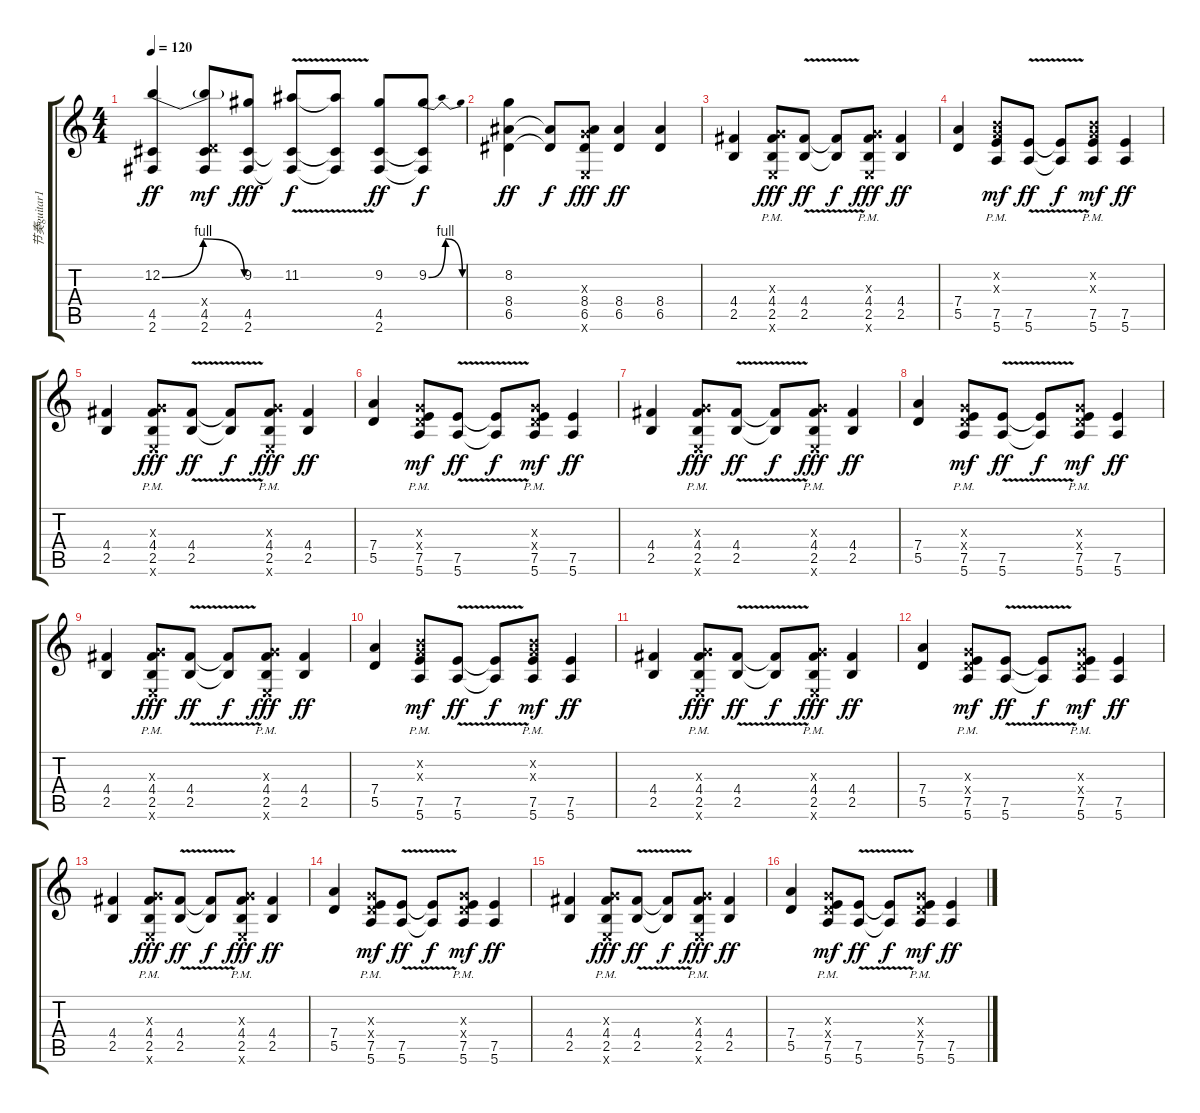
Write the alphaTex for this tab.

\track ("节奏guitar1" "节奏guitar1") {instrument distortionguitar}
\staff {score tabs}
\tuning (E4 B3 G3 D3 A2 E2) {hide}
\ts (4 4)
\tempo 120
\clef g2
\ks c
(12.2{be (bendrelease 0 0 15 4 44 4 60 0)} 4.5 2.6).4{dy ff} (12.2{t} 0.4{x} 4.5 2.6).8{dy mf} (9.2 4.5 2.6).8{dy fff} (11.2{v} 4.5{t} 2.6{t}).8{dy f} (11.2{t} 4.5{t} 2.6{t}).8 (9.2 4.5 2.6).8{dy ff} (9.2{be (bendrelease 0 0 30 4 30 4 60 0)} 4.5{t} 2.6{t}).8{dy f} |
(8.2 8.4 6.5).4{dy ff} (8.4{t} 6.5{t}).8{dy f} (0.3{x} 8.4 6.5 0.6{x}).8{dy fff} (8.4 6.5).4{dy ff} (8.4 6.5).4 |
(4.4 2.5).4 (0.3{x} 4.4{pm} 2.5{pm} 0.6{x}).8{dy fff} (4.4{v} 2.5{v}).8{dy ff} (4.4{t} 2.5{t}).8{dy f} (0.3{x} 4.4{pm} 2.5{pm} 0.6{x}).8{dy fff} (4.4 2.5).4{dy ff} |
(7.4 5.5).4 (0.2{x} 0.3{x} 7.5{pm} 5.6).8{dy mf} (7.5{v} 5.6).8{dy ff} (7.5{t} 5.6{t}).8{dy f} (0.2{x} 0.3{x} 7.5{pm} 5.6).8{dy mf} (7.5 5.6).4{dy ff} |
(4.4 2.5).4 (0.3{x} 4.4{pm} 2.5{pm} 0.6{x}).8{dy fff} (4.4{v} 2.5{v}).8{dy ff} (4.4{t} 2.5{t}).8{dy f} (0.3{x} 4.4{pm} 2.5{pm} 0.6{x}).8{dy fff} (4.4 2.5).4{dy ff} |
(7.4 5.5).4 (0.3{x} 0.4{x} 7.5{pm} 5.6).8{dy mf} (7.5{v} 5.6).8{dy ff} (7.5{t} 5.6{t}).8{dy f} (0.3{x} 0.4{x} 7.5{pm} 5.6).8{dy mf} (7.5 5.6).4{dy ff} |
(4.4 2.5).4 (0.3{x} 4.4{pm} 2.5{pm} 0.6{x}).8{dy fff} (4.4{v} 2.5{v}).8{dy ff} (4.4{t} 2.5{t}).8{dy f} (0.3{x} 4.4{pm} 2.5{pm} 0.6{x}).8{dy fff} (4.4 2.5).4{dy ff} |
(7.4 5.5).4 (0.3{x} 0.4{x} 7.5{pm} 5.6).8{dy mf} (7.5{v} 5.6).8{dy ff} (7.5{t} 5.6{t}).8{dy f} (0.3{x} 0.4{x} 7.5{pm} 5.6).8{dy mf} (7.5 5.6).4{dy ff} |
(4.4 2.5).4 (0.3{x} 4.4{pm} 2.5{pm} 0.6{x}).8{dy fff} (4.4{v} 2.5{v}).8{dy ff} (4.4{t} 2.5{t}).8{dy f} (0.3{x} 4.4{pm} 2.5{pm} 0.6{x}).8{dy fff} (4.4 2.5).4{dy ff} |
(7.4 5.5).4 (0.2{x} 0.3{x} 7.5{pm} 5.6).8{dy mf} (7.5{v} 5.6).8{dy ff} (7.5{t} 5.6{t}).8{dy f} (0.2{x} 0.3{x} 7.5{pm} 5.6).8{dy mf} (7.5 5.6).4{dy ff} |
(4.4 2.5).4 (0.3{x} 4.4{pm} 2.5{pm} 0.6{x}).8{dy fff} (4.4{v} 2.5{v}).8{dy ff} (4.4{t} 2.5{t}).8{dy f} (0.3{x} 4.4{pm} 2.5{pm} 0.6{x}).8{dy fff} (4.4 2.5).4{dy ff} |
(7.4 5.5).4 (0.3{x} 0.4{x} 7.5{pm} 5.6).8{dy mf} (7.5{v} 5.6).8{dy ff} (7.5{t} 5.6{t}).8{dy f} (0.3{x} 0.4{x} 7.5{pm} 5.6).8{dy mf} (7.5 5.6).4{dy ff} |
(4.4 2.5).4 (0.3{x} 4.4{pm} 2.5{pm} 0.6{x}).8{dy fff} (4.4{v} 2.5{v}).8{dy ff} (4.4{t} 2.5{t}).8{dy f} (0.3{x} 4.4{pm} 2.5{pm} 0.6{x}).8{dy fff} (4.4 2.5).4{dy ff} |
(7.4 5.5).4 (0.3{x} 0.4{x} 7.5{pm} 5.6).8{dy mf} (7.5{v} 5.6).8{dy ff} (7.5{t} 5.6{t}).8{dy f} (0.3{x} 0.4{x} 7.5{pm} 5.6).8{dy mf} (7.5 5.6).4{dy ff} |
(4.4 2.5).4 (0.3{x} 4.4{pm} 2.5{pm} 0.6{x}).8{dy fff} (4.4{v} 2.5{v}).8{dy ff} (4.4{t} 2.5{t}).8{dy f} (0.3{x} 4.4{pm} 2.5{pm} 0.6{x}).8{dy fff} (4.4 2.5).4{dy ff} |
(7.4 5.5).4 (0.3{x} 0.4{x} 7.5{pm} 5.6).8{dy mf} (7.5{v} 5.6).8{dy ff} (7.5{t} 5.6{t}).8{dy f} (0.3{x} 0.4{x} 7.5{pm} 5.6).8{dy mf} (7.5 5.6).4{dy ff}
